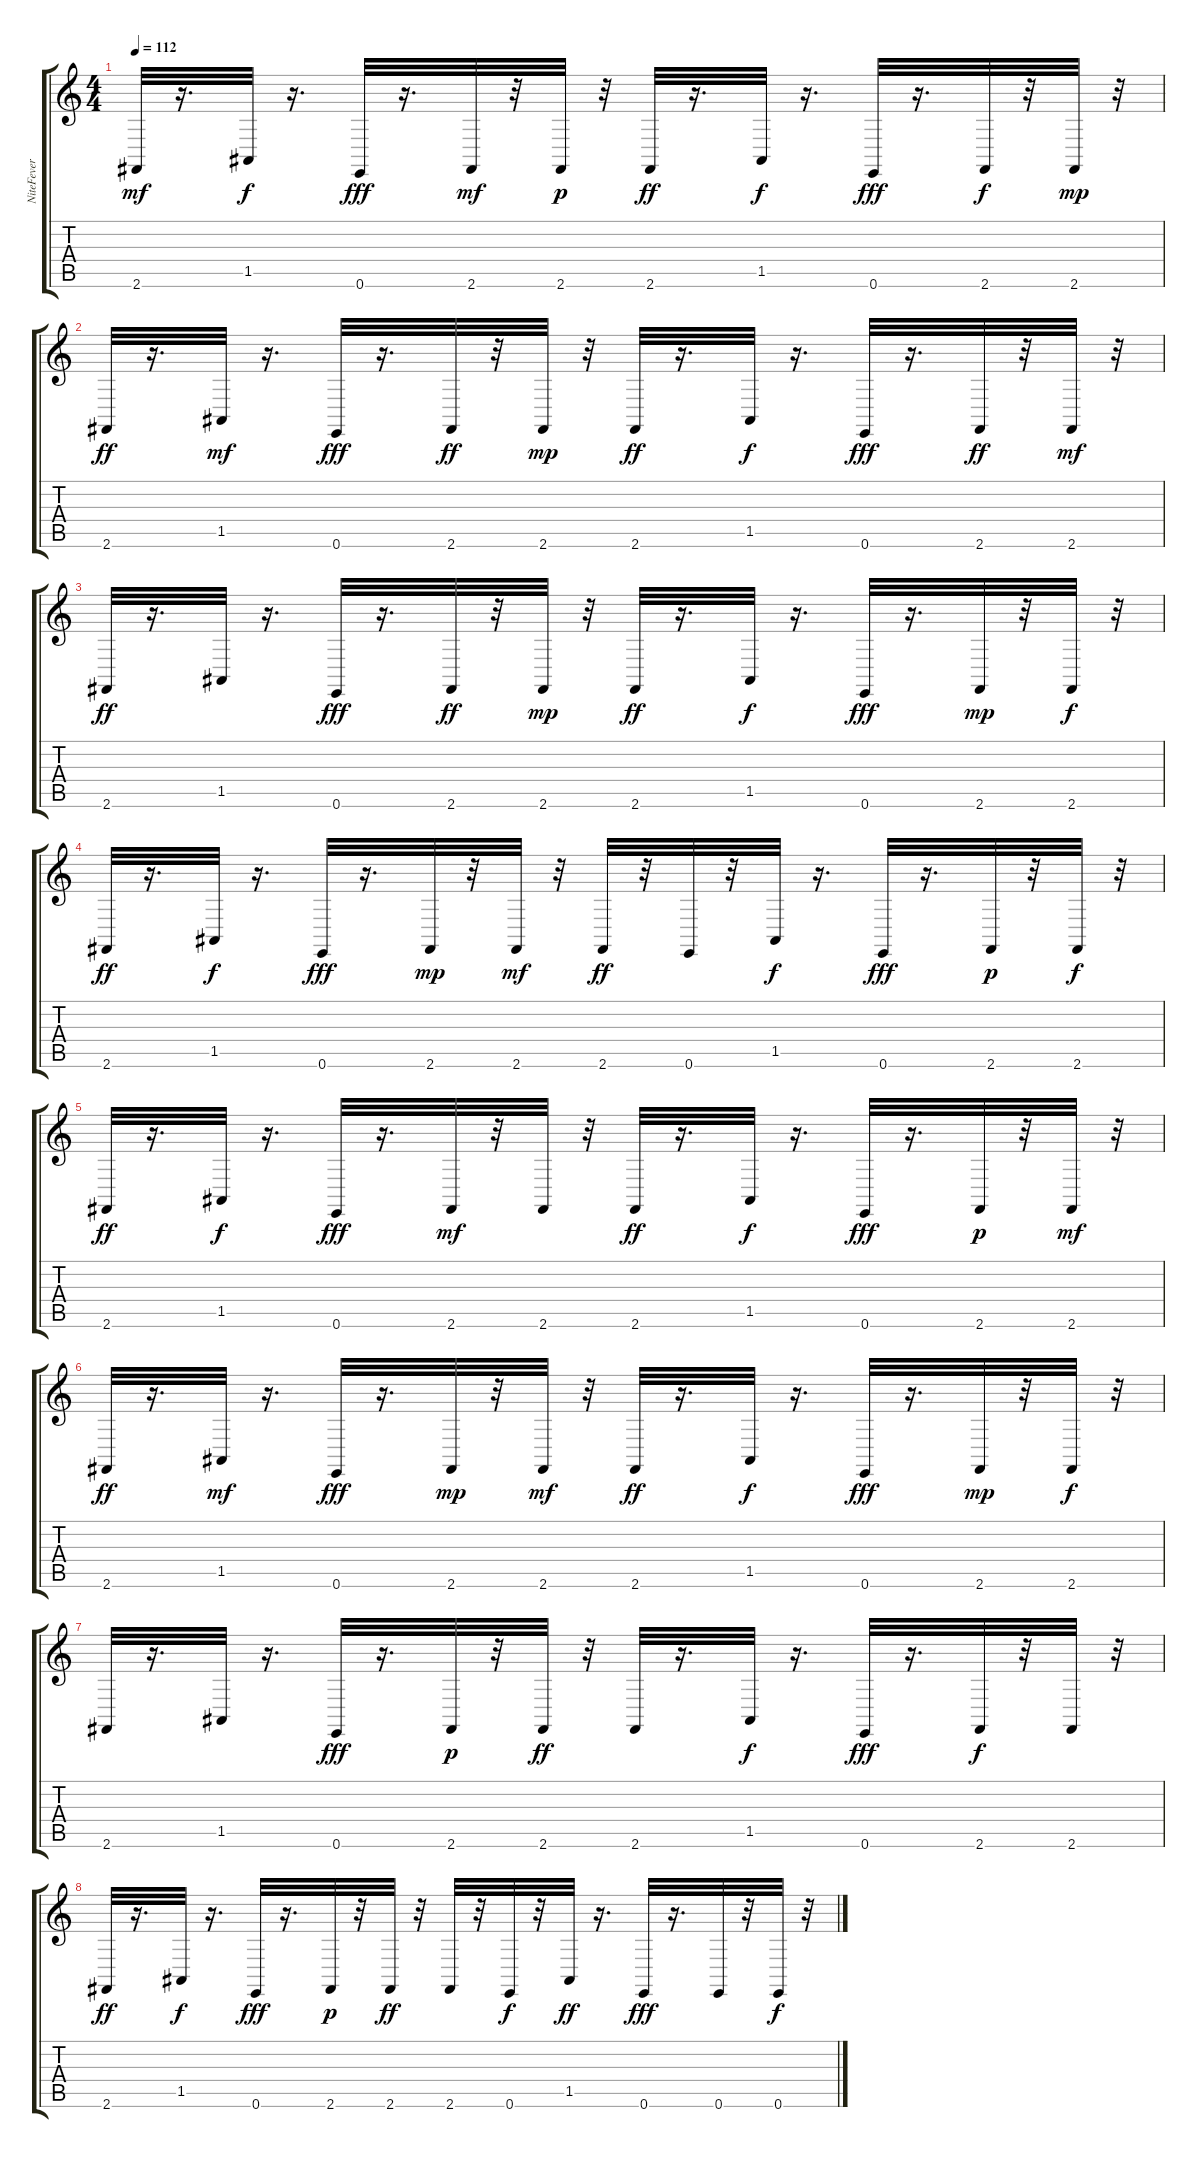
\track ("NiteFever         8 " "NiteFever ") {solo instrument melodictom}
\staff {score tabs}
\tuning (E4 B3 G3 D3 A2 E2) {hide}
\ts (4 4)
\tempo 112
\clef g2
\ks c
2.6.32{dy mf} r.16{d} 1.5.32{dy f} r.16{d} 0.6.32{dy fff} r.16{d} 2.6.32{dy mf} r.32 2.6.32{dy p} r.32 2.6.32{dy ff} r.16{d} 1.5.32{dy f} r.16{d} 0.6.32{dy fff} r.16{d} 2.6.32{dy f} r.32 2.6.32{dy mp} r.32 |
2.6.32{dy ff} r.16{d} 1.5.32{dy mf} r.16{d} 0.6.32{dy fff} r.16{d} 2.6.32{dy ff} r.32 2.6.32{dy mp} r.32 2.6.32{dy ff} r.16{d} 1.5.32{dy f} r.16{d} 0.6.32{dy fff} r.16{d} 2.6.32{dy ff} r.32 2.6.32{dy mf} r.32 |
2.6.32{dy ff} r.16{d} 1.5.32 r.16{d} 0.6.32{dy fff} r.16{d} 2.6.32{dy ff} r.32 2.6.32{dy mp} r.32 2.6.32{dy ff} r.16{d} 1.5.32{dy f} r.16{d} 0.6.32{dy fff} r.16{d} 2.6.32{dy mp} r.32 2.6.32{dy f} r.32 |
2.6.32{dy ff} r.16{d} 1.5.32{dy f} r.16{d} 0.6.32{dy fff} r.16{d} 2.6.32{dy mp} r.32 2.6.32{dy mf} r.32 2.6.32{dy ff} r.32 0.6.32 r.32 1.5.32{dy f} r.16{d} 0.6.32{dy fff} r.16{d} 2.6.32{dy p} r.32 2.6.32{dy f} r.32 |
2.6.32{dy ff} r.16{d} 1.5.32{dy f} r.16{d} 0.6.32{dy fff} r.16{d} 2.6.32{dy mf} r.32 2.6.32 r.32 2.6.32{dy ff} r.16{d} 1.5.32{dy f} r.16{d} 0.6.32{dy fff} r.16{d} 2.6.32{dy p} r.32 2.6.32{dy mf} r.32 |
2.6.32{dy ff} r.16{d} 1.5.32{dy mf} r.16{d} 0.6.32{dy fff} r.16{d} 2.6.32{dy mp} r.32 2.6.32{dy mf} r.32 2.6.32{dy ff} r.16{d} 1.5.32{dy f} r.16{d} 0.6.32{dy fff} r.16{d} 2.6.32{dy mp} r.32 2.6.32{dy f} r.32 |
2.6.32 r.16{d} 1.5.32 r.16{d} 0.6.32{dy fff} r.16{d} 2.6.32{dy p} r.32 2.6.32{dy ff} r.32 2.6.32 r.16{d} 1.5.32{dy f} r.16{d} 0.6.32{dy fff} r.16{d} 2.6.32{dy f} r.32 2.6.32 r.32 |
2.6.32{dy ff} r.16{d} 1.5.32{dy f} r.16{d} 0.6.32{dy fff} r.16{d} 2.6.32{dy p} r.32 2.6.32{dy ff} r.32 2.6.32 r.32 0.6.32{dy f} r.32 1.5.32{dy ff} r.16{d} 0.6.32{dy fff} r.16{d} 0.6.32 r.32 0.6.32{dy f} r.32
